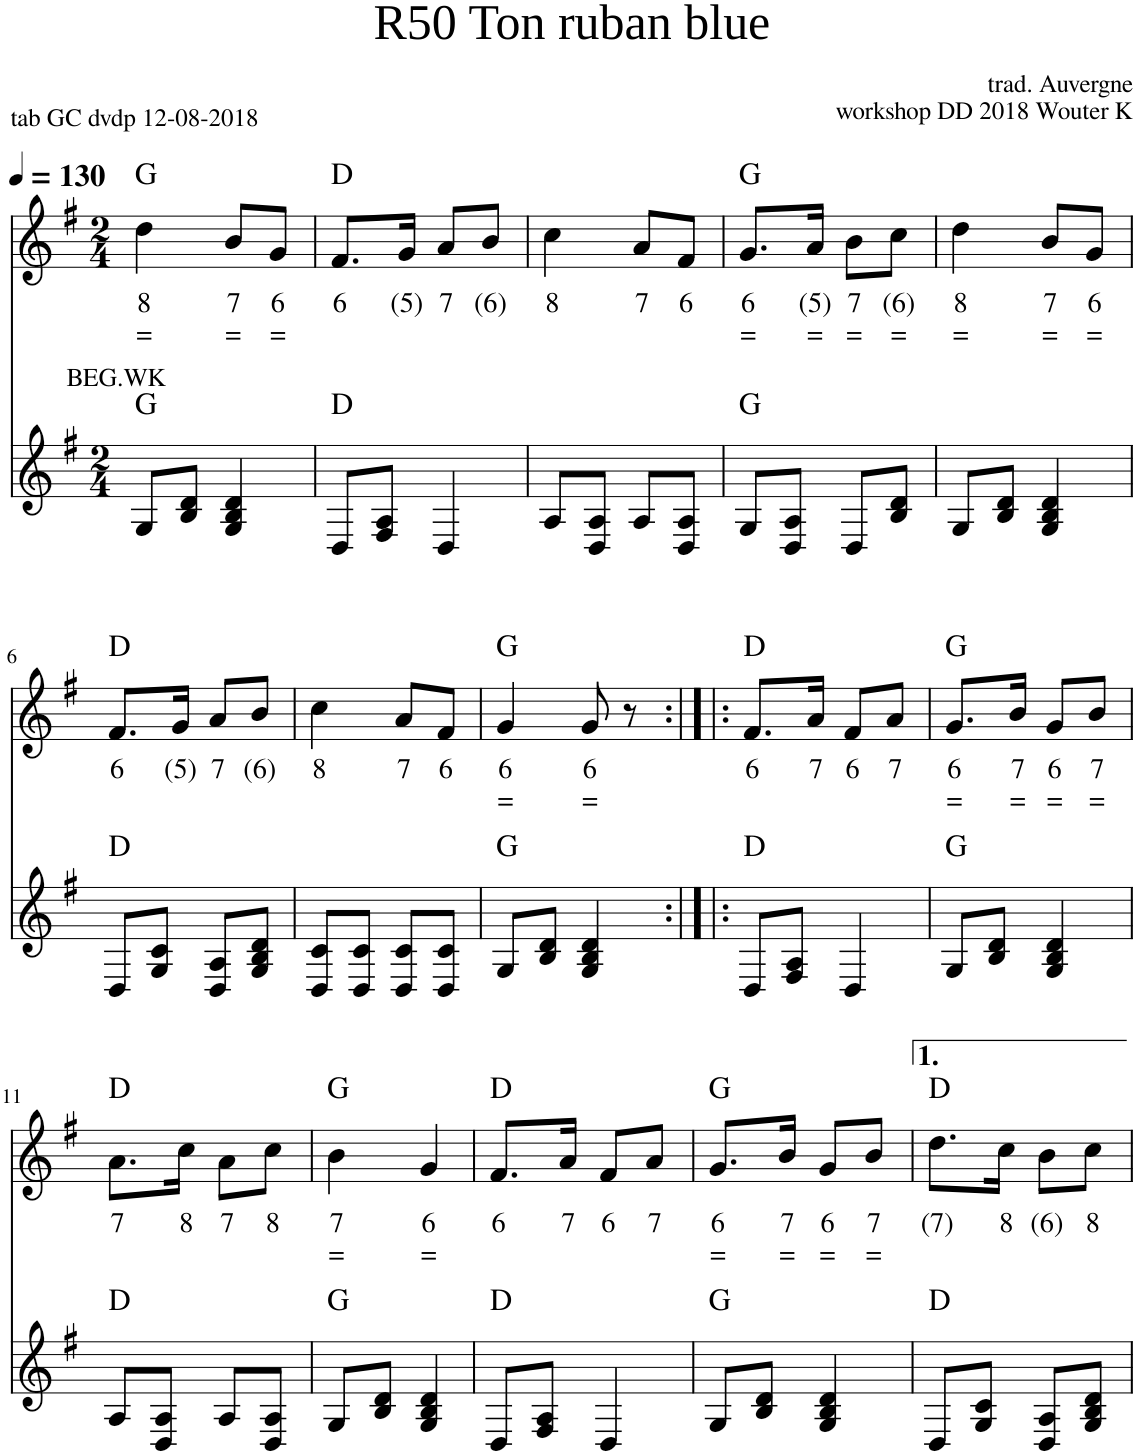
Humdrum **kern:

**kern	**harte	**kern	**text	**text	**harte
*part2	*part2	*part1	*part1	*part1	*part1
*staff2	*	*staff1	*staff1	*staff1	*
*I"Stem	*	*I"Flute	*	*	*
*clefG2	*	*clefG2	*	*	*
*k[f#]	*	*k[f#]	*	*	*
*M2/4	*	*M2/4	*	*	*
*MM130	*	*MM130	*	*	*
=1	=1	=1	=1	=1	=1
!LO:TX:a:t=BEG.WK	!	!	!	!	!
!	!	!	!LO:LY:b	!LO:LY:b	!
8G/L	G:maj	4dd\	8	=	G:maj
8B/ 8d/J	.	.	.	.	.
!	!	!	!LO:LY:b	!LO:LY:b	!
4G/ 4B/ 4d/	.	8b/L	7	=	.
!	!	!	!LO:LY:b	!LO:LY:b	!
.	.	8g/J	6	=	.
=2	=2	=2	=2	=2	=2
!	!	!	!LO:LY:b	!	!
8D/L	D:maj	8.f#/L	6	.	D:maj
8F#/ 8A/J	.	.	.	.	.
!	!	!	!LO:LY:b	!	!
.	.	16g/Jk	(5)	.	.
!	!	!	!LO:LY:b	!	!
4D/	.	8a/L	7	.	.
!	!	!	!LO:LY:b	!	!
.	.	8b/J	(6)	.	.
=3	=3	=3	=3	=3	=3
!	!	!	!LO:LY:b	!	!
8A/L	.	4cc\	8	.	.
8D/ 8A/J	.	.	.	.	.
!	!	!	!LO:LY:b	!	!
8A/L	.	8a/L	7	.	.
!	!	!	!LO:LY:b	!	!
8D/ 8A/J	.	8f#/J	6	.	.
=4	=4	=4	=4	=4	=4
!	!	!	!LO:LY:b	!LO:LY:b	!
8G/L	G:maj	8.g/L	6	=	G:maj
8D/ 8A/J	.	.	.	.	.
!	!	!	!LO:LY:b	!LO:LY:b	!
.	.	16a/Jk	(5)	=	.
!	!	!	!LO:LY:b	!LO:LY:b	!
8D/L	.	8b\L	7	=	.
!	!	!	!LO:LY:b	!LO:LY:b	!
8B/ 8d/J	.	8cc\J	(6)	=	.
=5	=5	=5	=5	=5	=5
!	!	!	!LO:LY:b	!LO:LY:b	!
8G/L	.	4dd\	8	=	.
8B/ 8d/J	.	.	.	.	.
!	!	!	!LO:LY:b	!LO:LY:b	!
4G/ 4B/ 4d/	.	8b/L	7	=	.
!	!	!	!LO:LY:b	!LO:LY:b	!
.	.	8g/J	6	=	.
!!LO:LB:g=z
=6	=6	=6	=6	=6	=6
!	!	!	!LO:LY:b	!	!
8D/L	D:maj	8.f#/L	6	.	D:maj
8G/ 8c/J	.	.	.	.	.
!	!	!	!LO:LY:b	!	!
.	.	16g/Jk	(5)	.	.
!	!	!	!LO:LY:b	!	!
8D/ 8A/L	.	8a/L	7	.	.
!	!	!	!LO:LY:b	!	!
8G/ 8B/ 8d/J	.	8b/J	(6)	.	.
=7	=7	=7	=7	=7	=7
!	!	!	!LO:LY:b	!	!
8D/ 8c/L	.	4cc\	8	.	.
8D/ 8c/J	.	.	.	.	.
!	!	!	!LO:LY:b	!	!
8D/ 8c/L	.	8a/L	7	.	.
!	!	!	!LO:LY:b	!	!
8D/ 8c/J	.	8f#/J	6	.	.
=8	=8	=8	=8	=8	=8
!	!	!	!LO:LY:b	!LO:LY:b	!
8G/L	G:maj	4g/	6	=	G:maj
8B/ 8d/J	.	.	.	.	.
!	!	!	!LO:LY:b	!LO:LY:b	!
4G/ 4B/ 4d/	.	8g/	6	=	.
.	.	8r	.	.	.
=9:|!|:	=9:|!|:	=9:|!|:	=9:|!|:	=9:|!|:	=9:|!|:
!	!	!	!LO:LY:b	!	!
8D/L	D:maj	8.f#/L	6	.	D:maj
8F#/ 8A/J	.	.	.	.	.
!	!	!	!LO:LY:b	!	!
.	.	16a/Jk	7	.	.
!	!	!	!LO:LY:b	!	!
4D/	.	8f#/L	6	.	.
!	!	!	!LO:LY:b	!	!
.	.	8a/J	7	.	.
=10	=10	=10	=10	=10	=10
!	!	!	!LO:LY:b	!LO:LY:b	!
8G/L	G:maj	8.g/L	6	=	G:maj
8B/ 8d/J	.	.	.	.	.
!	!	!	!LO:LY:b	!LO:LY:b	!
.	.	16b/Jk	7	=	.
!	!	!	!LO:LY:b	!LO:LY:b	!
4G/ 4B/ 4d/	.	8g/L	6	=	.
!	!	!	!LO:LY:b	!LO:LY:b	!
.	.	8b/J	7	=	.
!!LO:LB:g=z
=11	=11	=11	=11	=11	=11
!	!	!	!LO:LY:b	!	!
8A/L	D:maj	8.a\L	7	.	D:maj
8D/ 8A/J	.	.	.	.	.
!	!	!	!LO:LY:b	!	!
.	.	16cc\Jk	8	.	.
!	!	!	!LO:LY:b	!	!
8A/L	.	8a\L	7	.	.
!	!	!	!LO:LY:b	!	!
8D/ 8A/J	.	8cc\J	8	.	.
=12	=12	=12	=12	=12	=12
!	!	!	!LO:LY:b	!LO:LY:b	!
8G/L	G:maj	4b\	7	=	G:maj
8B/ 8d/J	.	.	.	.	.
!	!	!	!LO:LY:b	!LO:LY:b	!
4G/ 4B/ 4d/	.	4g/	6	=	.
=13	=13	=13	=13	=13	=13
!	!	!	!LO:LY:b	!	!
8D/L	D:maj	8.f#/L	6	.	D:maj
8F#/ 8A/J	.	.	.	.	.
!	!	!	!LO:LY:b	!	!
.	.	16a/Jk	7	.	.
!	!	!	!LO:LY:b	!	!
4D/	.	8f#/L	6	.	.
!	!	!	!LO:LY:b	!	!
.	.	8a/J	7	.	.
=14	=14	=14	=14	=14	=14
!	!	!	!LO:LY:b	!LO:LY:b	!
8G/L	G:maj	8.g/L	6	=	G:maj
8B/ 8d/J	.	.	.	.	.
!	!	!	!LO:LY:b	!LO:LY:b	!
.	.	16b/Jk	7	=	.
!	!	!	!LO:LY:b	!LO:LY:b	!
4G/ 4B/ 4d/	.	8g/L	6	=	.
!	!	!	!LO:LY:b	!LO:LY:b	!
.	.	8b/J	7	=	.
=15	=15	=15	=15	=15	=15
!	!	!	!LO:LY:b	!	!
8D/L	D:maj	8.dd\L	(7)	.	D:maj
8G/ 8c/J	.	.	.	.	.
!	!	!	!LO:LY:b	!	!
.	.	16cc\Jk	8	.	.
!	!	!	!LO:LY:b	!	!
8D/ 8A/L	.	8b\L	(6)	.	.
!	!	!	!LO:LY:b	!	!
8G/ 8B/ 8d/J	.	8cc\J	8	.	.
=	=	=	=	=	=
*-	*-	*-	*-	*-	*-
